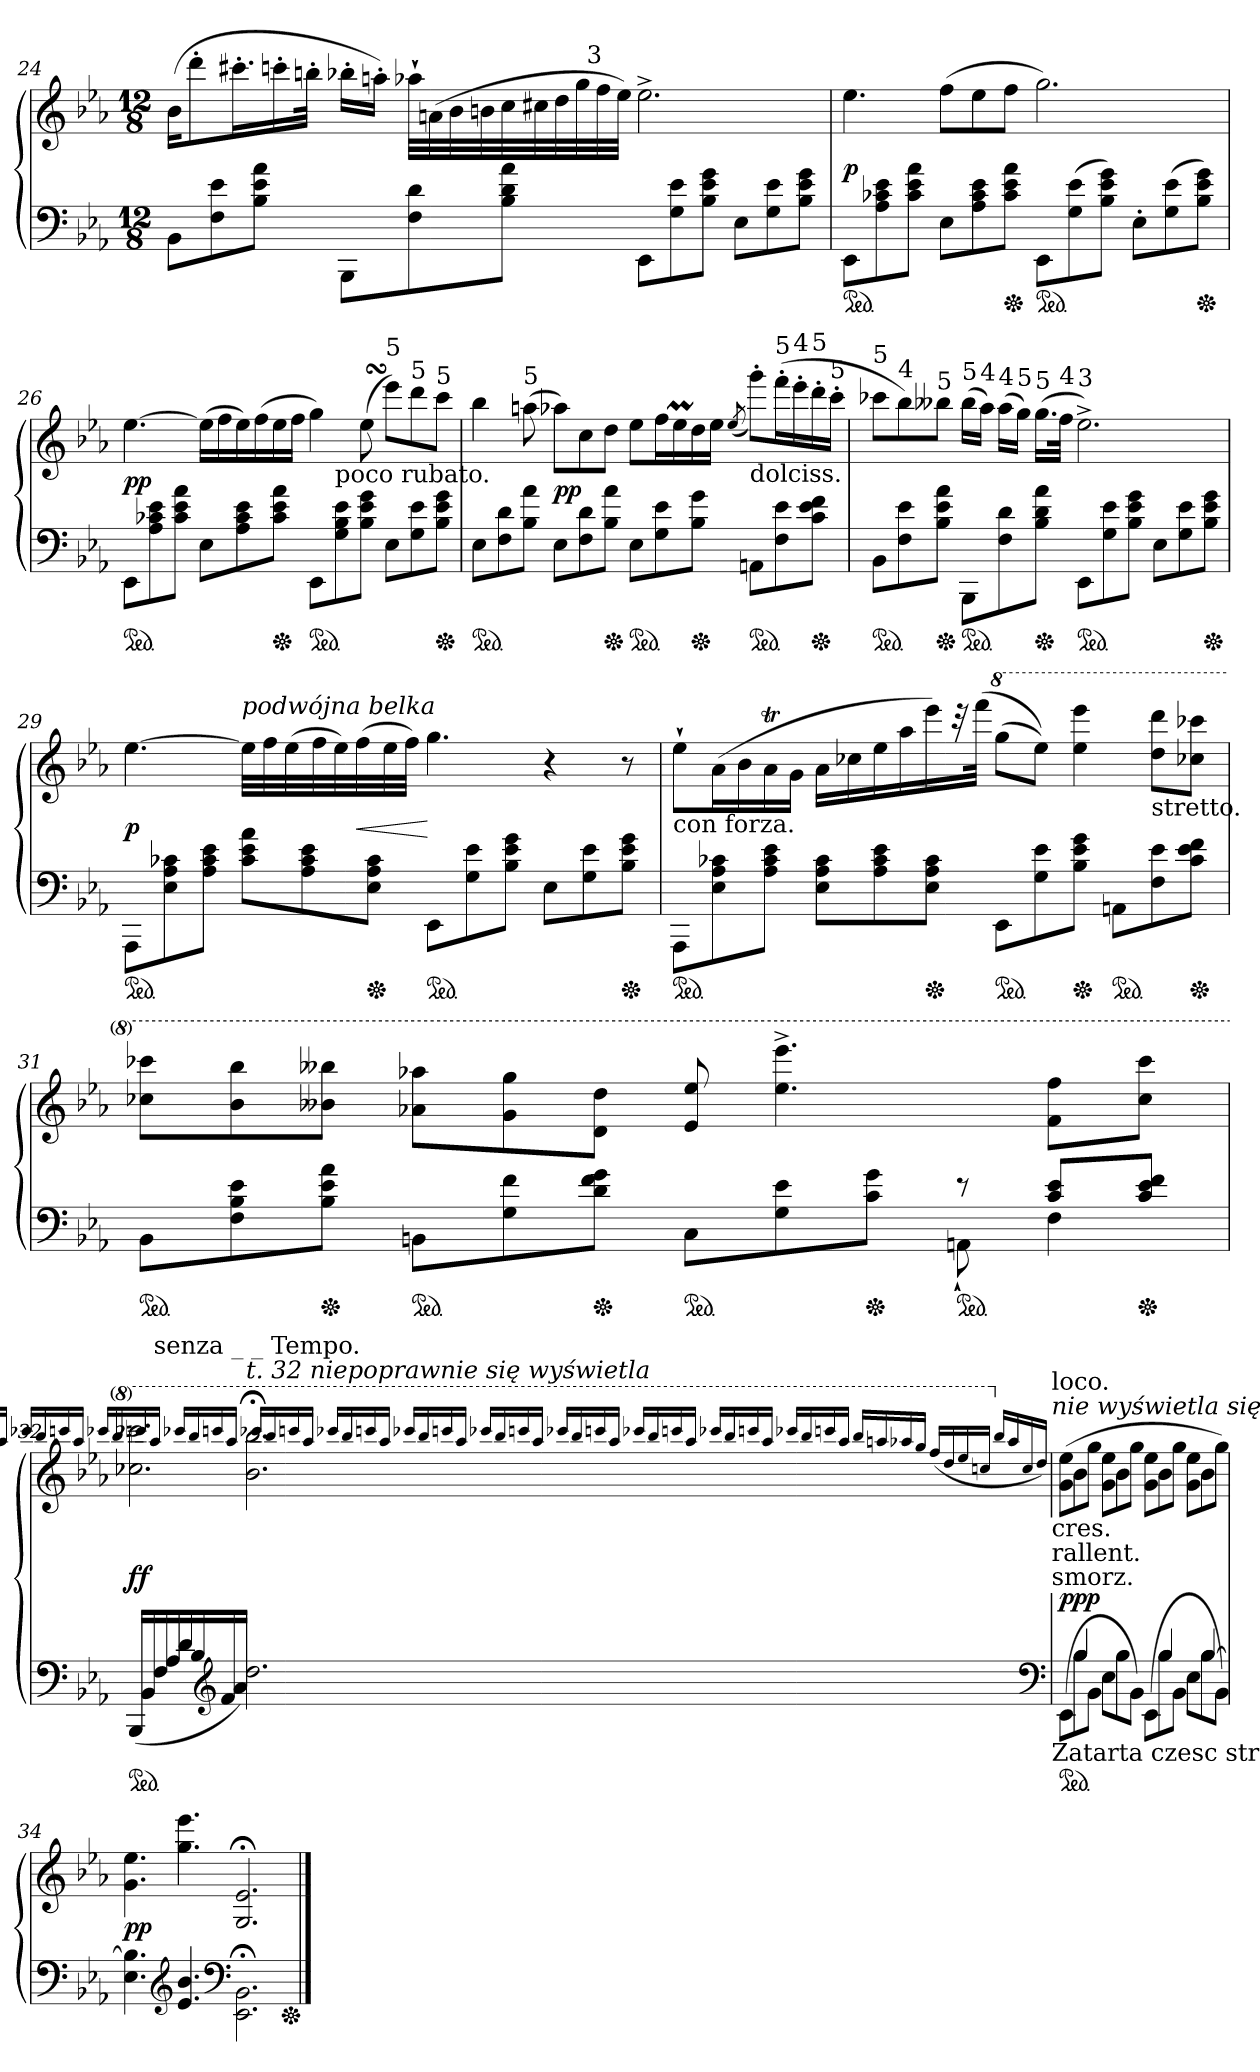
**kern	**kern	**dynam
*part1	*part1	*part1
*staff2	*staff1	*staff1/2
*clefF4	*clefG2	*
*k[b-e-a-]	*k[b-e-a-]	*
*M12/8	*M12/8	*
=24	=24	=24
8BB-L	(16b-KL	.
.	8ddd'	.
8F 8e-	.	.
.	16.ccc#X'L	.
8B- 8e- 8a-J	.	.
.	16cccn'	.
.	32bbn'JJk	.
8BBB-L	16bb-X'LL	.
.	16aan'JJ)	.
8F 8d	32aa-X`LLL	.
.	(32an	.
.	32b-	.
.	32bn	.
*	*Xtuplet	*
8B- 8d 8a-J	48cc	.
.	48cc#X	.
.	48dd	.
.	48gg	.
!	!LO:TX:a:t=3	!
.	48ff	.
.	48ee-JJJ)	.
8EE-L	2.ee-^	.
8G 8e-	.	.
8B- 8e- 8gJ	.	.
8E-L	.	.
8G 8e-	.	.
8B- 8e- 8gJ	.	.
=25	=25	=25
*ped	*	*
8EE-L	4.ee-	p
8A- 8c-X 8e-	.	.
8c- 8e- 8a-J	.	.
8E-L	(8ffL	.
8A- 8c- 8e-	8ee-	.
*Xped	*	*
8c- 8e- 8a-J	8ffJ	.
*ped	*	*
8EE-L	2.gg)	.
(8G 8e-	.	.
8B- 8e- 8gJ)	.	.
8E-'L	.	.
(8G 8e-	.	.
*Xped	*	*
8B- 8e- 8gJ)	.	.
=26	=26	=26
*	*^	*
*ped	*	*	*
8EE-L	[4.ee-	2..ryy	pp
8A- 8c-X 8e-	.	.	.
8c- 8e- 8a-J	.	.	.
8E-L	(16ee-LL]	.	.
.	16ff	.	.
8A- 8c- 8e-	16ee-)	.	.
.	(16ff	.	.
*Xped	*	*	*
8c- 8e- 8a-J	16ee-	.	.
.	16ffJJ	.	.
*ped	*	*	*
8EE-L	4gg)	.	.
!	!	!LO:TX:b:t=poco rubato.	!
8G 8B- 8e-	.	2ryy	.
8B- 8e- 8gJ	(8ee-SSs	.	.
!	!LO:TX:a:t=5	!	!
8E-L	8eee-L)	.	.
!	!LO:TX:a:t=5	!	!
8G 8e-	8ddd	.	.
!	!LO:TX:a:t=5	!	!
*Xped	*	*	*
8B- 8e- 8gJ	8cccJ	8ryy	.
=27	=27	=27	=27
!	!LO:TX:b:t=sempre	!	!
!	!LO:TX:a:t=4	!	!
*	*v	*v	*
*ped	*	*
8E-L	4bb-	.
8F 8d	.	.
!	!LO:TX:a:t=5	!
8B- 8a-J	(8aan	.
8E-L	8aa-XL)	pp
8F 8d	8cc	.
*Xped	*	*
8B- 8a-J	8ddJ	.
*ped	*	*
8E-L	8ee-L	.
8G 8e-	16ffL	.
.	16ee-M	.
*Xped	*	*
8B- 8gJ	16dd	.
.	16ee-JJ	.
.	(>8qee-/	.
!	!LO:TX:b:t=dolciss.	!
*ped	*	*
8AAnL	8ggg'L)	.
!	!LO:TX:a:t=5	!
8F 8e-	(16fff'L	.
!	!LO:TX:a:t=4	!
.	16eee-'	.
!	!LO:TX:a:t=5	!
*Xped	*	*
8c 8e- 8fJ	16ddd'	.
!	!LO:TX:a:t=5	!
.	16ccc'JJ	.
=28	=28	=28
!	!LO:TX:a:t=5	!
*ped	*	*
8BB-L	8ccc-XL	.
!	!LO:TX:a:t=4	!
8F 8e-	8bb-)	.
!	!LO:TX:a:t=5	!
*Xped	*	*
8B- 8e- 8a-J	8bb--XJ	.
!	!LO:TX:a:t=5	!
!LO:TX:b:t=złamana belka	!	!
*ped	*	*
8BBB-L	(16bb--LL	.
!	!LO:TX:a:t=4	!
.	16aa-JJ)	.
!	!LO:TX:a:t=4	!
8F 8d	(16aa-LL	.
!	!LO:TX:a:t=5	!
.	16ggJJ)	.
!	!LO:TX:a:t=5	!
*Xped	*	*
8B- 8d 8a-J	(16.ggLL	.
!	!LO:TX:a:t=4	!
.	32ffJJk	.
!	!LO:TX:a:t=3	!
*ped	*	*
8EE-L	2.ee-^<)	.
8G 8e-	.	.
8B- 8e- 8gJ	.	.
8E-L	.	.
8G 8e-	.	.
*Xped	*	*
8B- 8e- 8gJ	.	.
=29	=29	=29
!LO:TX:b:t=złamana belka	!	!
*ped	*	*
8AAA-\L	[4.ee-	p
8E- 8A- 8c-X	.	.
8A- 8c- 8e-J	.	.
!	!LO:TX:a:i:t=podwójna belka	!
8c- 8e- 8a-L	64%3ee-LLL]	.
.	64%3ff	.
.	(64%3ee-	.
8A- 8c- 8e-	.	.
.	64%3ff	.
.	64%3ee-)	.
.	(64%3ff	<
*Xped	*	*
8E- 8A- 8c-J	.	.
.	64%3ee-	.
.	64%3ffJJJ)	.
*ped	*	*
8EE-L	4.gg	[
8G 8e-	.	.
8B- 8e- 8gJ	.	.
8E-L	4r	.
8G 8e-	.	.
*Xped	*	*
8B- 8e- 8gJ	8r	.
=30	=30	=30
!	!LO:TX:b:t=con forza.	!
!LO:TX:b:i:t=złamana belka (też w 3. grupie)	!	!
*ped	*	*
8AAA-\L	8ee-`\L	.
8E- 8A- 8c-X	(>16a-L	.
.	16b-	.
8A- 8c- 8e-J	16a-T	.
.	16gJJ	.
8E- 8A- 8c-L	16a-LL	.
.	16cc-X	.
8A- 8c- 8e-	16ee-	.
.	16aa-	.
*Xped	*	*
8E- 8A- 8c-J	16eee-)	.
.	32r	.
.	(32fffJJk	.
*	*8va	*
*ped	*	*
8EE-L	(8gggL	.
8G 8e-	8eee-J))	.
*Xped	*	*
8B- 8e- 8gJ	4eee- 4eeee-	.
*ped	*	*
8AAnL	.	.
!	!LO:TX:b:t=stretto.	!
8F 8e-	8ddd 8ddddL	.
*Xped	*	*
8c- 8e- 8fJ	8ccc-X 8cccc-XJ	.
=31	=31	=31
*^	*	*
*ped	*	*	*
8BB-L	2.ryy	8ccc-X\ 8cccc-X\L	.
8F 8B- 8e-	.	8bb- 8bbb-	.
*Xped	*	*	*
8B- 8e- 8a-J	.	8bb--X 8bbb--XJ	.
*ped	*	*	*
8BBnL	.	8aa-X\ 8aaa-X\L	.
8G 8f	.	8gg 8ggg	.
*Xped	*	*	*
8d 8f 8gJ	.	8dd 8dddJ	.
*ped	*	*	*
8C\L	4.ryy	8ee- 8eee-	.
8G 8e-	.	4.eee-^< 4.eeee-^<	.
*Xped	*	*	*
8c 8gJ	.	.	.
*ped	*	*	*
8r	8AAn`>\	.	.
8c/ 8e-/L	4F	8ff 8fffL	.
*Xped	*	*	*
8c 8e- 8fJ	.	8ccc- 8cccc-J	.
*v	*v	*	*
=32	=32	=32
*Xtuplet	*	*
!LO:TX:b:i:t=pojedyncza belka	!	!
*	*^	*
*ped	*	*	*
(32%3BBB-LL	2.ccc-X 2.cccc-X	8.ryy	ff
32%3BB-	.	.	.
!	!	!LO:TX:a:t=senza _ _ Tempo.	!
32%3F	.	1ryy	.
32%3A-	.	.	.
32%3d	.	.	.
32%3B-	.	.	.
*clefG2	*	*	*
32%3f	.	.	.
32%3a-JJ)	.	.	.
!	!LO:TX:a:i:t=t. 32 niepoprawnie się wyświetla	!	!
2.dd	2.bb-;< 2.bbb-;<	.	.
.	.	4ryy	.
.	.	16ryy	.
*clefF4	*	*	*
.	16qqcccc-X/LL	.	.
.	16qqbbb-/	.	.
.	16qqccccn/	.	.
.	16qqaaan/JJ	.	.
.	16qqcccc-X/LL	.	.
.	16qqbbb-/	.	.
.	16qqccccn/	.	.
.	16qqaaa/JJ	.	.
.	16qqcccc-X/LL	.	.
.	16qqbbb-/	.	.
.	16qqccccn/	.	.
.	16qqaaa/JJ	.	.
.	16qqcccc-X/LL	.	.
.	16qqbbb-/	.	.
.	16qqccccn/	.	.
.	16qqaaa/JJ	.	.
.	16qqcccc-X/LL	.	.
.	16qqbbb-/	.	.
.	16qqccccn/	.	.
.	16qqaaa/JJ	.	.
.	16qqcccc-X/LL	.	.
.	16qqbbb-/	.	.
.	16qqccccn/	.	.
.	16qqaaa/JJ	.	.
.	16qqcccc-X/LL	.	.
.	16qqbbb-/	.	.
.	16qqccccn/	.	.
.	16qqaaa/JJ	.	.
.	16qqcccc-X/LL	.	.
.	16qqbbb-/	.	.
.	16qqccccn/	.	.
.	16qqaaa/JJ	.	.
.	16qqcccc-X/LL	.	.
.	16qqbbb-/	.	.
.	16qqccccn/	.	.
.	16qqaaa/JJ	.	.
.	16qqcccc-X/LL	.	.
.	16qqbbb-/	.	.
.	16qqccccn/	.	.
.	16qqaaa/JJ	.	.
.	16qqcccc-X/LL	.	.
.	16qqbbb-/	.	.
.	16qqccccn/	.	.
.	16qqaaa/JJ	.	.
.	16qqcccc-X/LL	.	.
.	16qqbbb-/	.	.
.	16qqccccn/	.	.
.	16qqaaa/JJ	.	.
.	16qqcccc-X/LL	.	.
.	16qqbbb-/	.	.
.	16qqccccn/	.	.
.	16qqaaa/JJ	.	.
.	16qqbbb-/LL	.	.
.	16qqaaan/	.	.
.	16qqaaa-X/	.	.
.	16qqggg/JJ	.	.
.	(<16qqfff/LL	.	.
.	16qqddd/	.	.
.	16qqeee-/	.	.
.	16qqcccn/JJ	.	.
*	*X8va	*	*
.	16qqbb-/LL	.	.
.	16qqaa-/	.	.
.	16qqcc/	.	.
.	16qqdd/JJ)	.	.
.	.	.	[ [ ] ]
!	!LO:TX:a:i:t=nie wyświetla się graficzne oznaczenie crescendo	!	!
!	!LO:TX:b:t=cres.	!	!
!	!LO:TX:b:t=rallent.	!	!
!	!LO:TX:b:t=smorz.	!	!
!	!LO:TX:a:t=loco.	!	!
!LO:TX:b:t=Zatarta czesc strony	!	!	!
=33	=33	=33	=33
*^	*	*	*
!	!	!LO:TX:a:t=Tempo 1.	!	!
*	*	*v	*v	*
*ped	*	*	*
8ryy	(8EE-L	(8g 8ee-L	ppp
4B-	8B-	8b-	.
.	8BB-J	8ggJ	.
4.ryy	8E-L	8g 8ee-L	.
.	8B-	8b-	.
.	8BB-J)	8ggJ	.
8ryy	(8EE-L	8g 8ee-L	.
4B-	8B-	8b-	.
.	8BB-J	8ggJ	.
8ryy	8E-L	8g 8ee-L	.
[4B-	8B-	8b-	.
.	8BB-J)	8ggJ)	.
*v	*v	*	*
=34	=34	=34
4.E- 4.B-]	4.g 4.ee-	pp
*clefG2	*	*
4.e- 4.b-	4.gg 4.eee-	.
*clefF4	*	*
2.EE-;\ 2.BB-;\	2.G;</ 2.e-;</	.
*Xped	*	*
==	==	==
*-	*-	*-
